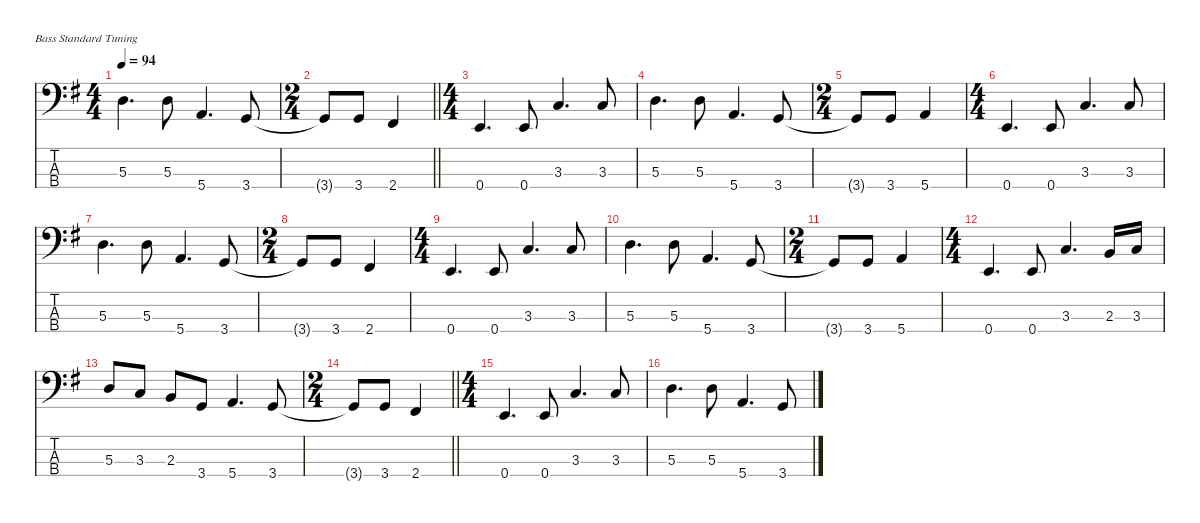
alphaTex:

\defaultSystemsLayout 4
\hideDynamics
\bracketExtendMode nobrackets
\singleTrackTrackNamePolicy hidden
\multiTrackTrackNamePolicy hidden
\firstSystemTrackNameMode fullname
\firstSystemTrackNameOrientation horizontal
\otherSystemsTrackNameOrientation horizontal
\track ("Cliff Burton" "el.bs.") {defaultSystemsLayout 8 instrument electricbassfinger}
\staff {score tabs}
\tuning (G2 D2 A1 E1)
\ts (4 4)
\tempo 94
\clef f4
\ks eminor
5.3{acc forcenatural}.4{d dy f beam Down} 5.3{acc forcenatural}.8{beam Down} 5.4{acc forcenatural}.4{d beam Up} 3.4{acc forcenatural}.8{beam Up} |
\ts (2 4)
\beaming (8 2 2)
\barLineRight lightlight
3.4{t acc forcenatural}.8{beam Up} 3.4{acc forcenatural}.8{beam Up} 2.4{acc #}.4{beam Up} |
\ts (4 4)
\beaming (8 2 2 4)
0.4{acc forcenatural}.4{d beam Up} 0.4{acc forcenatural}.8{beam Up} 3.3{acc forcenatural}.4{d beam Up} 3.3{acc forcenatural}.8{beam Up} |
5.3{acc forcenatural}.4{d beam Down} 5.3{acc forcenatural}.8{beam Down} 5.4{acc forcenatural}.4{d beam Up} 3.4{acc forcenatural}.8{beam Up} |
\ts (2 4)
\beaming (8 2 2)
3.4{t acc forcenatural}.8{beam Up} 3.4{acc forcenatural}.8{beam Up} 5.4{acc forcenatural}.4{beam Up} |
\ts (4 4)
\beaming (8 2 2 4)
0.4{acc forcenatural}.4{d beam Up} 0.4{acc forcenatural}.8{beam Up} 3.3{acc forcenatural}.4{d beam Up} 3.3{acc forcenatural}.8{beam Up} |
5.3{acc forcenatural}.4{d beam Down} 5.3{acc forcenatural}.8{beam Down} 5.4{acc forcenatural}.4{d beam Up} 3.4{acc forcenatural}.8{beam Up} |
\ts (2 4)
\beaming (8 2 2)
3.4{t acc forcenatural}.8{beam Up} 3.4{acc forcenatural}.8{beam Up} 2.4{acc #}.4{beam Up} |
\ts (4 4)
\beaming (8 2 2 4)
0.4{acc forcenatural}.4{d beam Up} 0.4{acc forcenatural}.8{beam Up} 3.3{acc forcenatural}.4{d beam Up} 3.3{acc forcenatural}.8{beam Up} |
5.3{acc forcenatural}.4{d beam Down} 5.3{acc forcenatural}.8{beam Down} 5.4{acc forcenatural}.4{d beam Up} 3.4{acc forcenatural}.8{beam Up} |
\ts (2 4)
\beaming (8 2 2)
3.4{t acc forcenatural}.8{beam Up} 3.4{acc forcenatural}.8{beam Up} 5.4{acc forcenatural}.4{beam Up} |
\ts (4 4)
\beaming (8 2 2 4)
0.4{acc forcenatural}.4{d beam Up} 0.4{acc forcenatural}.8{beam Up} 3.3{acc forcenatural}.4{d beam Up} 2.3{acc forcenatural}.16{beam Up} 3.3{acc forcenatural}.16{beam Up} |
5.3{acc forcenatural}.8{beam Up} 3.3{acc forcenatural}.8{beam Up} 2.3{acc forcenatural}.8{beam Up} 3.4{acc forcenatural}.8{beam Up} 5.4{acc forcenatural}.4{d beam Up} 3.4{acc forcenatural}.8{beam Up} |
\ts (2 4)
\beaming (8 2 2)
\barLineRight lightlight
3.4{t acc forcenatural}.8{beam Up} 3.4{acc forcenatural}.8{beam Up} 2.4{acc #}.4{beam Up} |
\ts (4 4)
\beaming (8 2 2 4)
0.4{acc forcenatural}.4{d beam Up} 0.4{acc forcenatural}.8{beam Up} 3.3{acc forcenatural}.4{d beam Up} 3.3{acc forcenatural}.8{beam Up} |
5.3{acc forcenatural}.4{d beam Down} 5.3{acc forcenatural}.8{beam Down} 5.4{acc forcenatural}.4{d beam Up} 3.4{acc forcenatural}.8{beam Up}
